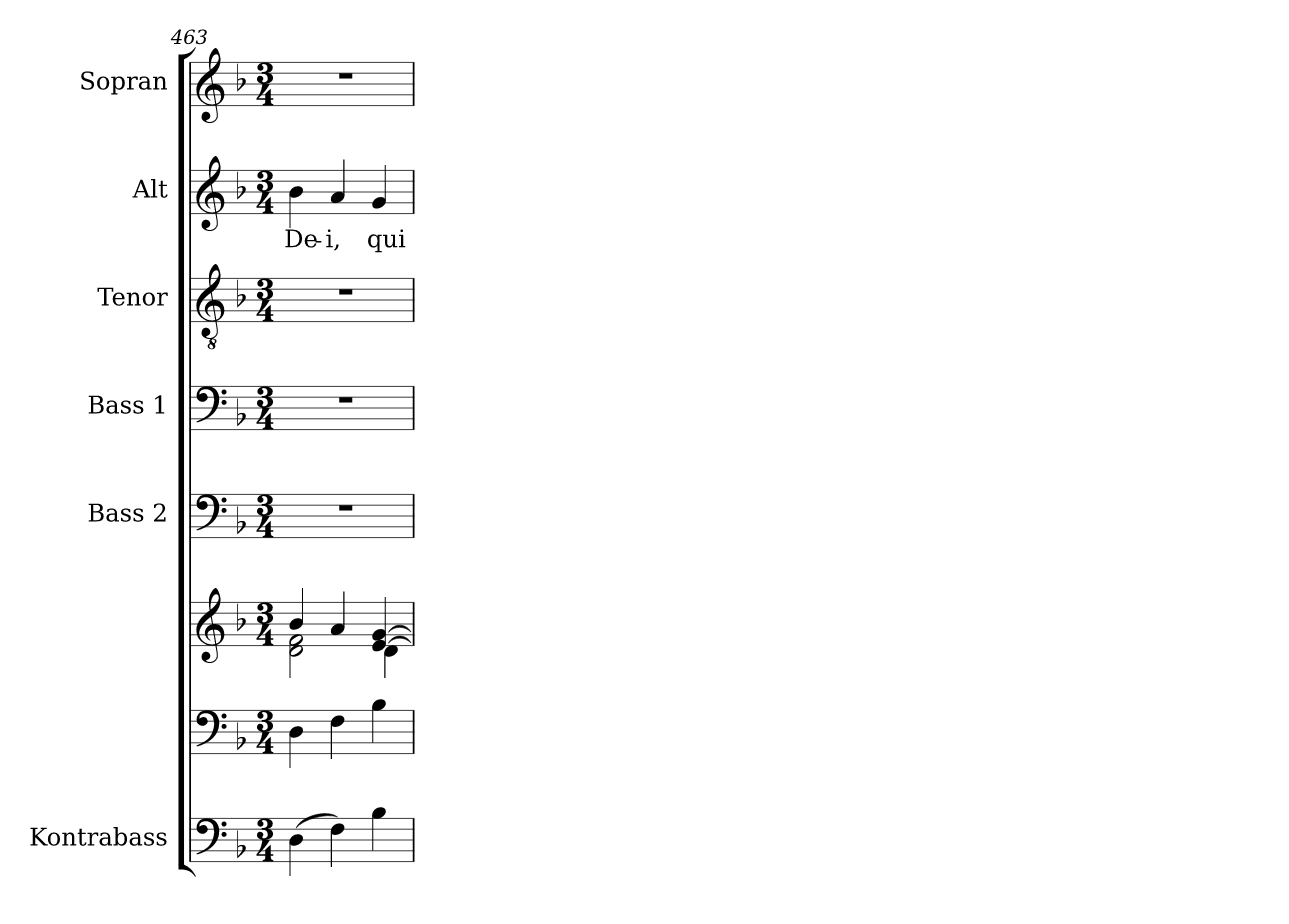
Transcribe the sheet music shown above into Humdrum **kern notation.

**kern	**kern	**kern	**kern	**kern	**kern	**kern	**text	**kern
*part7	*part6	*part6	*part5	*part4	*part3	*part2	*part2	*part1
*staff8	*staff7	*staff6	*staff5	*staff4	*staff3	*staff2	*staff2	*staff1
*I"Kontrabass	*	*	*I"Bass 2	*I"Bass 1	*I"Tenor	*I"Alt	*	*I"Sopran
*I'Kb.	*	*	*I'B. 2	*I'B. 1	*I'T.	*I'A.	*	*I'S.
*clefF4	*clefF4	*clefG2	*clefF4	*clefF4	*clefGv2	*clefG2	*	*clefG2
*ITrd7c12	*	*	*	*	*	*	*	*
*k[b-]	*k[b-]	*k[b-]	*k[b-]	*k[b-]	*k[b-]	*k[b-]	*	*k[b-]
*F:	*F:	*F:	*F:	*F:	*F:	*F:	*	*F:
*M3/4	*M3/4	*M3/4	*M3/4	*M3/4	*M3/4	*M3/4	*	*M3/4
=463	=463	=463	=463	=463	=463	=463	=463	=463
*	*	*^	*	*	*	*	*	*
!	!	!	!	!	!	!	!	!LO:LY:b	!
(>4DD\	4D\	4b-/	2d\ 2f\	2.r	2.r	2.r	4b-\	De-	2.r
!	!	!	!	!	!	!	!	!LO:LY:b	!
4FF\)	4F\	4a/	.	.	.	.	4a/	-i,	.
!	!	!	!	!	!	!	!	!LO:LY:b	!
4BB-\	4B-\	[>4e/ [>4g/	4d\	.	.	.	4g/	qui	.
*	*	*v	*v	*	*	*	*	*	*
=	=	=	=	=	=	=	=	=
*-	*-	*-	*-	*-	*-	*-	*-	*-
